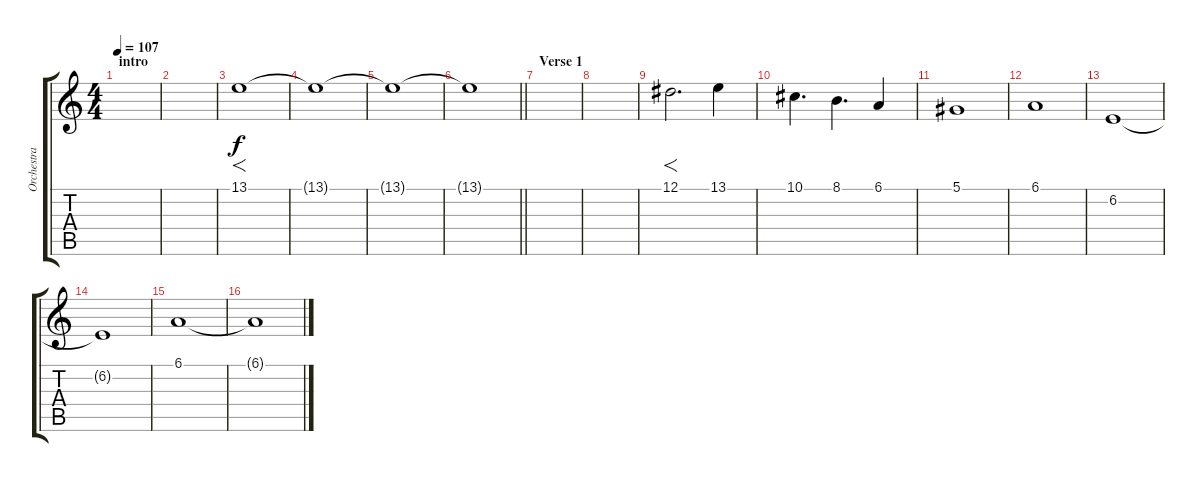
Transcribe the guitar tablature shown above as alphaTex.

\track ("Orchestra 1" "Orchestra ") {instrument stringensemble1}
\staff {score tabs}
\tuning (Eb4 Bb3 Gb3 Db3 Ab2 Eb2) {hide}
\ts (4 4)
\section ("" "intro")
\tempo 107
\clef g2
\ks c
|
|
13.1.1{f} |
13.1{t}.1 |
13.1{t}.1{volume 1} |
\barLineRight lightlight
13.1{t}.1 |
\section ("" "Verse 1")
|
|
12.1.2{f d volume 5} 13.1.4 |
10.1.4{d} 8.1.4{d} 6.1.4 |
5.1.1 |
6.1.1 |
6.2.1 |
6.2{t}.1 |
6.1.1 |
6.1{t}.1
